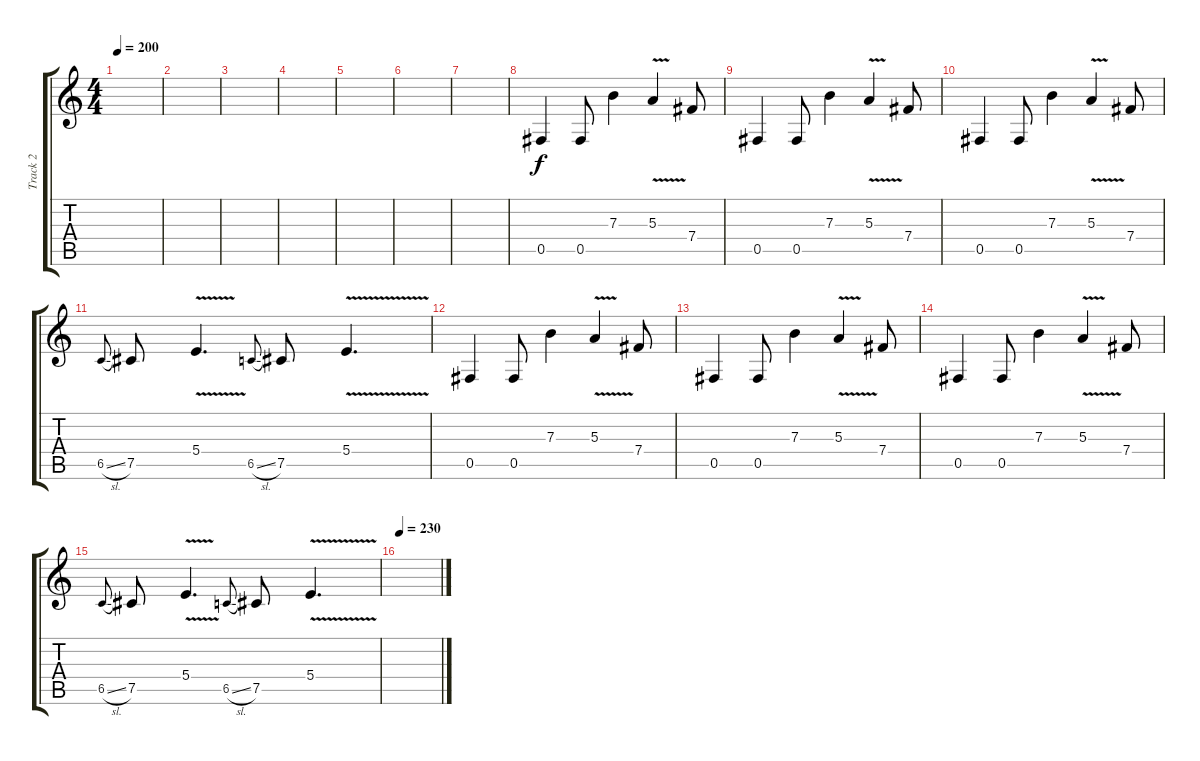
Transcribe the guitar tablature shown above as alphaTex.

\track ("Track 2" "Track 2") {instrument distortionguitar}
\staff {score tabs}
\tuning (Db4 Ab3 E3 B2 Gb2 Db2) {hide}
\ts (4 4)
\tempo 200
\clef g2
\ks c
|
|
|
|
|
|
|
0.5.4 0.5.8 7.3.4 5.3{v}.4 7.4.8 |
0.5.4 0.5.8 7.3.4 5.3{v}.4 7.4.8 |
0.5.4 0.5.8 7.3.4 5.3{v}.4 7.4.8 |
6.5{sl}.8{gr onbeat} 7.5.8 5.4{v}.4{d} 6.5{sl}.8{gr onbeat} 7.5.8 5.4{v}.4{d} |
0.5.4 0.5.8 7.3.4 5.3{v}.4 7.4.8 |
0.5.4 0.5.8 7.3.4 5.3{v}.4 7.4.8 |
0.5.4 0.5.8 7.3.4 5.3{v}.4 7.4.8 |
6.5{sl}.8{gr onbeat} 7.5.8 5.4{v}.4{d} 6.5{sl}.8{gr onbeat} 7.5.8 5.4{v}.4{d} |
\tempo 230
